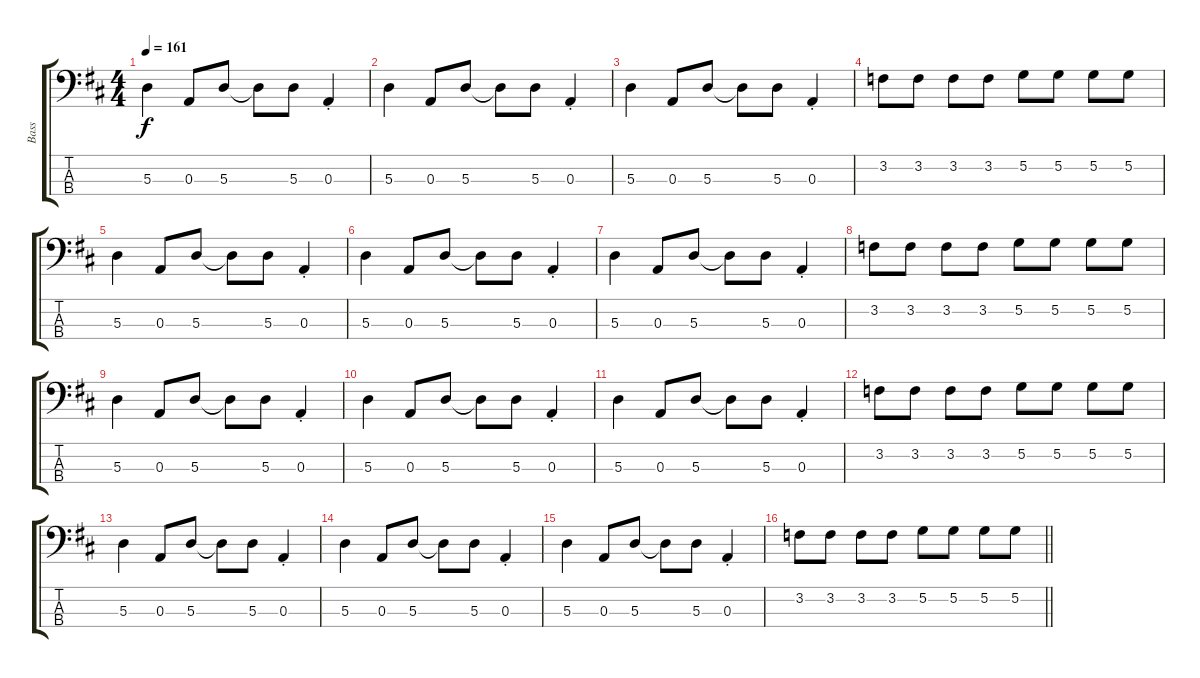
\track ("Bass" "Bass") {instrument overdrivenguitar}
\staff {score tabs}
\tuning (G2 D2 A1 E1) {hide}
\ts (4 4)
\tempo 161
\clef f4
\ks d
5.3.4{dy f} 0.3.8 5.3.8 5.3{t}.8 5.3.8 0.3{st}.4 |
5.3.4 0.3.8 5.3.8 5.3{t}.8 5.3.8 0.3{st}.4 |
5.3.4 0.3.8 5.3.8 5.3{t}.8 5.3.8 0.3{st}.4 |
3.2.8 3.2.8 3.2.8 3.2.8 5.2.8 5.2.8 5.2.8 5.2.8 |
5.3.4 0.3.8 5.3.8 5.3{t}.8 5.3.8 0.3{st}.4 |
5.3.4 0.3.8 5.3.8 5.3{t}.8 5.3.8 0.3{st}.4 |
5.3.4 0.3.8 5.3.8 5.3{t}.8 5.3.8 0.3{st}.4 |
3.2.8 3.2.8 3.2.8 3.2.8 5.2.8 5.2.8 5.2.8 5.2.8 |
5.3.4 0.3.8 5.3.8 5.3{t}.8 5.3.8 0.3{st}.4 |
5.3.4 0.3.8 5.3.8 5.3{t}.8 5.3.8 0.3{st}.4 |
5.3.4 0.3.8 5.3.8 5.3{t}.8 5.3.8 0.3{st}.4 |
3.2.8 3.2.8 3.2.8 3.2.8 5.2.8 5.2.8 5.2.8 5.2.8 |
5.3.4 0.3.8 5.3.8 5.3{t}.8 5.3.8 0.3{st}.4 |
5.3.4 0.3.8 5.3.8 5.3{t}.8 5.3.8 0.3{st}.4 |
5.3.4 0.3.8 5.3.8 5.3{t}.8 5.3.8 0.3{st}.4 |
\barLineRight lightlight
3.2.8 3.2.8 3.2.8 3.2.8 5.2.8 5.2.8 5.2.8 5.2.8
